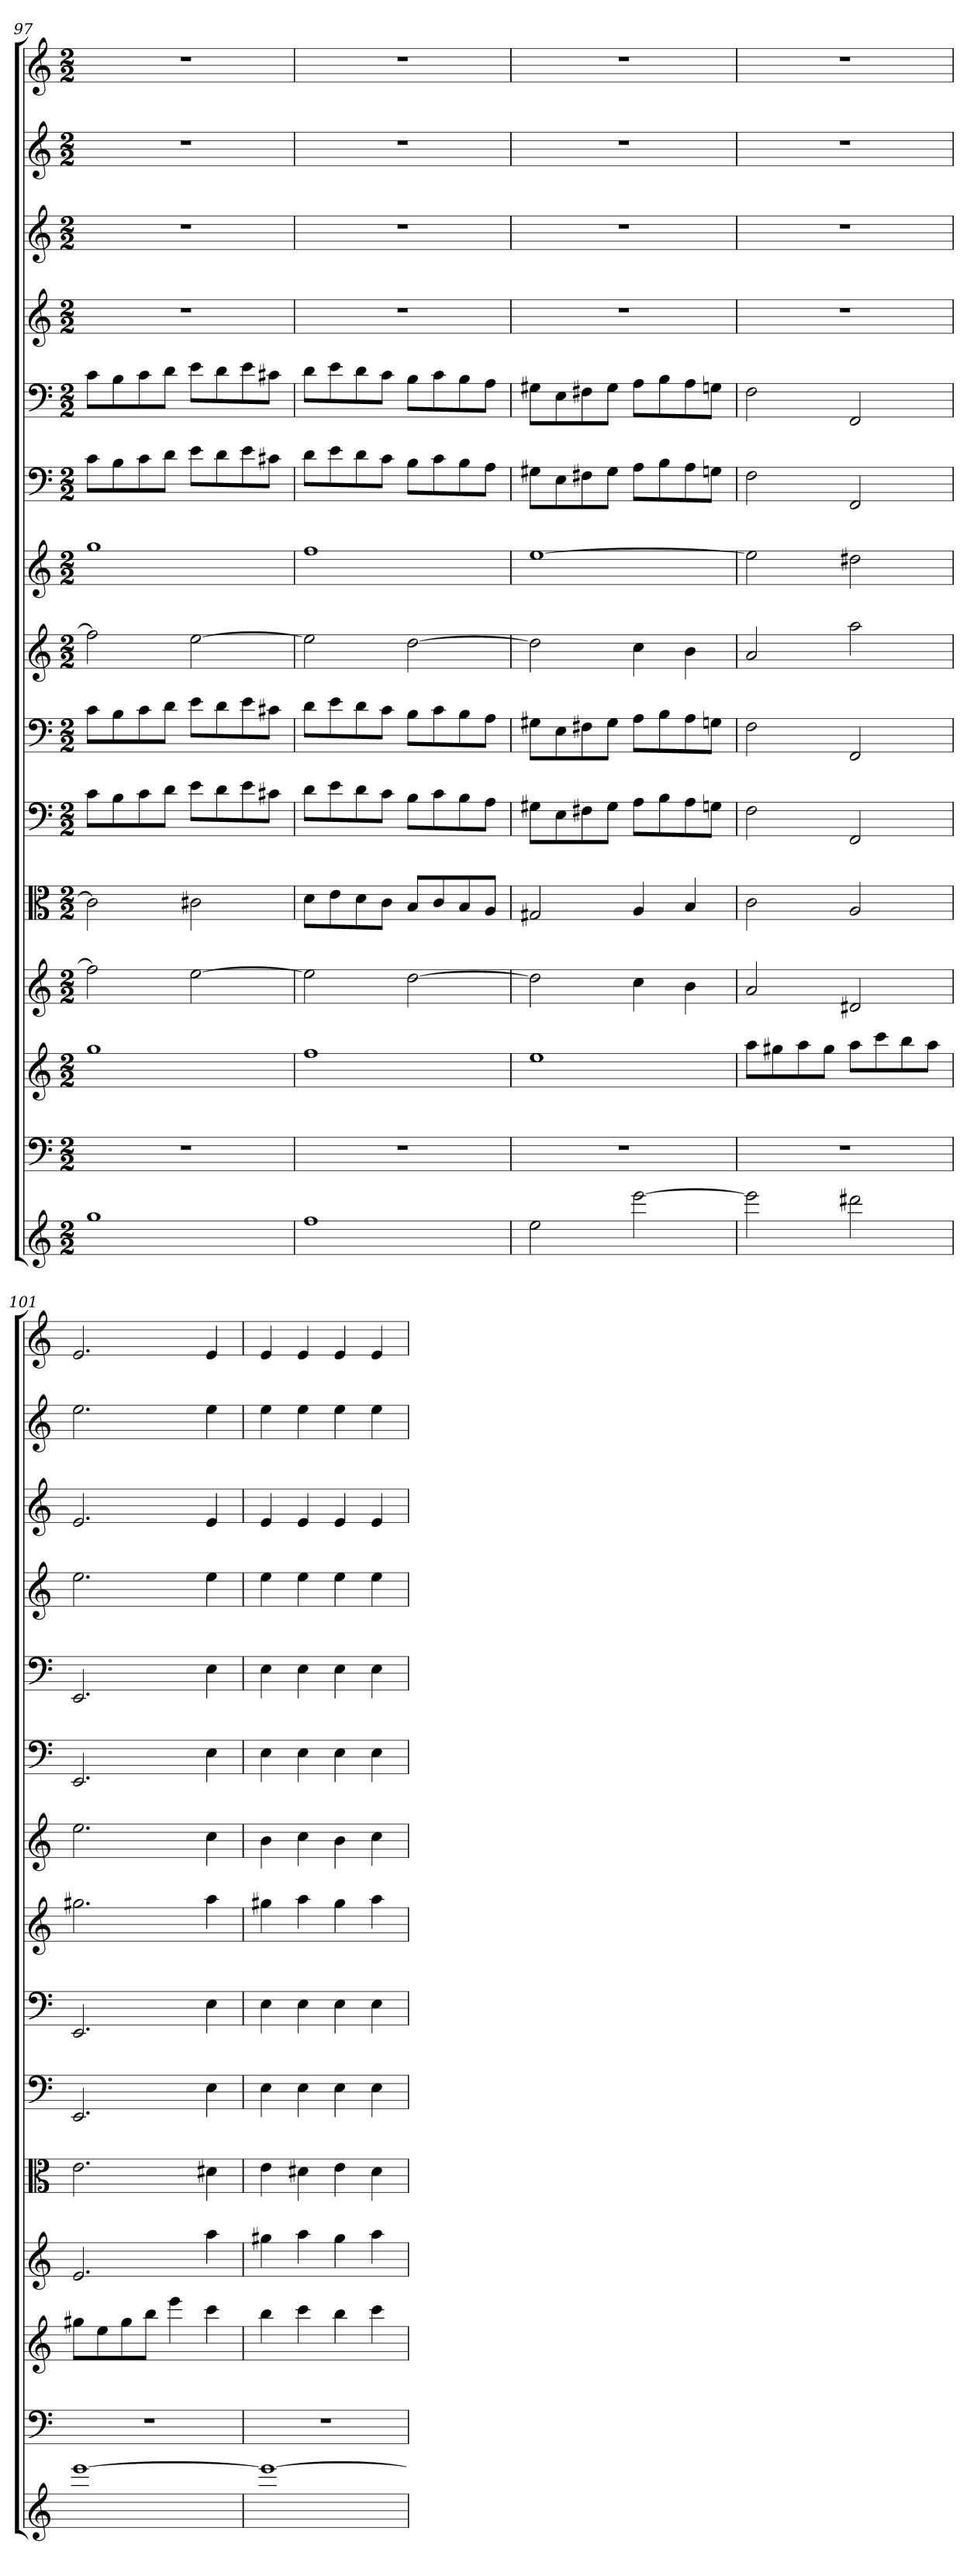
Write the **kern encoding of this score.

**kern	**kern	**kern	**kern	**kern	**kern	**kern	**kern	**kern	**kern	**kern	**kern	**kern	**kern	**kern
*part15	*part14	*part13	*part12	*part11	*part10	*part9	*part8	*part7	*part6	*part5	*part4	*part3	*part2	*part1
*staff15	*staff14	*staff13	*staff12	*staff11	*staff10	*staff9	*staff8	*staff7	*staff6	*staff5	*staff4	*staff3	*staff2	*staff1
*	*clefF4	*	*	*clefC3	*clefF4	*clefF4	*	*	*clefF4	*clefF4	*	*	*	*
*k[]	*k[]	*k[]	*k[]	*k[]	*k[]	*k[]	*k[]	*k[]	*k[]	*k[]	*k[]	*k[]	*k[]	*k[]
*C:	*C:	*C:	*C:	*C:	*C:	*C:	*C:	*C:	*C:	*C:	*C:	*C:	*C:	*C:
*M2/2	*M2/2	*M2/2	*M2/2	*M2/2	*M2/2	*M2/2	*M2/2	*M2/2	*M2/2	*M2/2	*M2/2	*M2/2	*M2/2	*M2/2
=97	=97	=97	=97	=97	=97	=97	=97	=97	=97	=97	=97	=97	=97	=97
1gg	1r	1gg	2ff]	2c]	8c\L	8c\L	2ff]	1gg	8c\L	8c\L	1r	1r	1r	1r
.	.	.	.	.	8B\	8B\	.	.	8B\	8B\	.	.	.	.
.	.	.	.	.	8c\	8c\	.	.	8c\	8c\	.	.	.	.
.	.	.	.	.	8d\J	8d\J	.	.	8d\J	8d\J	.	.	.	.
.	.	.	[2ee	2c#X	8e\L	8e\L	[2ee	.	8e\L	8e\L	.	.	.	.
.	.	.	.	.	8d\	8d\	.	.	8d\	8d\	.	.	.	.
.	.	.	.	.	8e\	8e\	.	.	8e\	8e\	.	.	.	.
.	.	.	.	.	8c#X\J	8c#X\J	.	.	8c#X\J	8c#X\J	.	.	.	.
=98	=98	=98	=98	=98	=98	=98	=98	=98	=98	=98	=98	=98	=98	=98
1ff	1r	1ff	2ee]	8d\L	8d\L	8d\L	2ee]	1ff	8d\L	8d\L	1r	1r	1r	1r
.	.	.	.	8e\	8e\	8e\	.	.	8e\	8e\	.	.	.	.
.	.	.	.	8d\	8d\	8d\	.	.	8d\	8d\	.	.	.	.
.	.	.	.	8c\J	8c\J	8c\J	.	.	8c\J	8c\J	.	.	.	.
.	.	.	[2dd	8B/L	8B\L	8B\L	[2dd	.	8B\L	8B\L	.	.	.	.
.	.	.	.	8c/	8c\	8c\	.	.	8c\	8c\	.	.	.	.
.	.	.	.	8B/	8B\	8B\	.	.	8B\	8B\	.	.	.	.
.	.	.	.	8A/J	8A\J	8A\J	.	.	8A\J	8A\J	.	.	.	.
=99	=99	=99	=99	=99	=99	=99	=99	=99	=99	=99	=99	=99	=99	=99
2ee	1r	1ee	2dd]	2G#X	8G#X\L	8G#X\L	2dd]	[1ee	8G#X\L	8G#X\L	1r	1r	1r	1r
.	.	.	.	.	8E\	8E\	.	.	8E\	8E\	.	.	.	.
.	.	.	.	.	8F#X\	8F#X\	.	.	8F#X\	8F#X\	.	.	.	.
.	.	.	.	.	8G#\J	8G#\J	.	.	8G#\J	8G#\J	.	.	.	.
[2eee	.	.	4cc	4A	8A\L	8A\L	4cc	.	8A\L	8A\L	.	.	.	.
.	.	.	.	.	8B\	8B\	.	.	8B\	8B\	.	.	.	.
.	.	.	4b	4B	8A\	8A\	4b	.	8A\	8A\	.	.	.	.
.	.	.	.	.	8Gn\J	8Gn\J	.	.	8Gn\J	8Gn\J	.	.	.	.
=100	=100	=100	=100	=100	=100	=100	=100	=100	=100	=100	=100	=100	=100	=100
2eee]	1r	8aaL	2a	2c	2F	2F	2a	2ee]	2F	2F	1r	1r	1r	1r
.	.	8gg#X	.	.	.	.	.	.	.	.	.	.	.	.
.	.	8aa	.	.	.	.	.	.	.	.	.	.	.	.
.	.	8gg#J	.	.	.	.	.	.	.	.	.	.	.	.
2ddd#X	.	8aaL	2d#X	2A	2FF	2FF	2aa	2dd#X	2FF	2FF	.	.	.	.
.	.	8ccc	.	.	.	.	.	.	.	.	.	.	.	.
.	.	8bb	.	.	.	.	.	.	.	.	.	.	.	.
.	.	8aaJ	.	.	.	.	.	.	.	.	.	.	.	.
=101	=101	=101	=101	=101	=101	=101	=101	=101	=101	=101	=101	=101	=101	=101
[1eee	1r	8gg#XL	2.e	2.e	2.EE	2.EE	2.gg#X	2.ee	2.EE	2.EE	2.ee	2.e	2.ee	2.e
.	.	8ee	.	.	.	.	.	.	.	.	.	.	.	.
.	.	8gg#	.	.	.	.	.	.	.	.	.	.	.	.
.	.	8bbJ	.	.	.	.	.	.	.	.	.	.	.	.
.	.	4eee	.	.	.	.	.	.	.	.	.	.	.	.
.	.	4ccc	4aa	4d#X	4E	4E	4aa	4cc	4E	4E	4ee	4e	4ee	4e
=102	=102	=102	=102	=102	=102	=102	=102	=102	=102	=102	=102	=102	=102	=102
1eee_	1r	4bb	4gg#X	4e	4E	4E	4gg#X	4b	4E	4E	4ee	4e	4ee	4e
.	.	4ccc	4aa	4d#X	4E	4E	4aa	4cc	4E	4E	4ee	4e	4ee	4e
.	.	4bb	4gg#	4e	4E	4E	4gg#	4b	4E	4E	4ee	4e	4ee	4e
.	.	4ccc	4aa	4d#	4E	4E	4aa	4cc	4E	4E	4ee	4e	4ee	4e
=	=	=	=	=	=	=	=	=	=	=	=	=	=	=
*-	*-	*-	*-	*-	*-	*-	*-	*-	*-	*-	*-	*-	*-	*-
